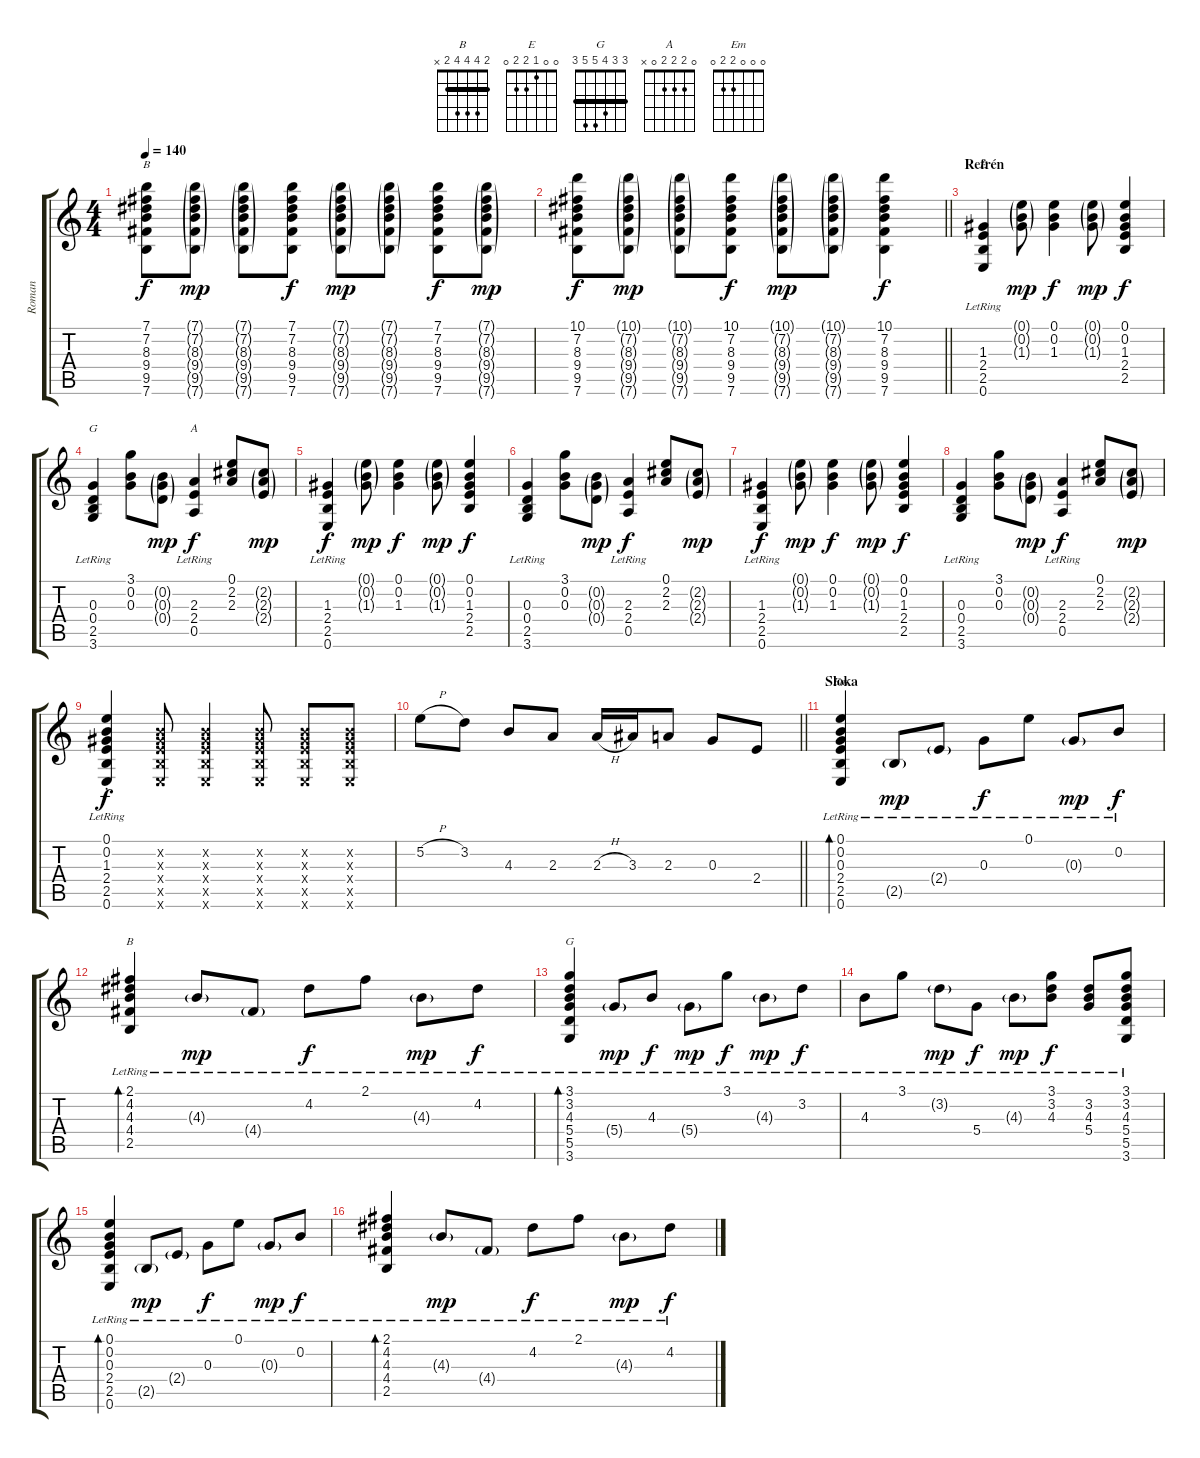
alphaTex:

\track ("Roman" "Roman") {instrument electricguitarclean}
\staff {score tabs}
\tuning (E4 B3 G3 D3 A2 E2) {hide}
\chord ("B" 7 7 8 9 9 7) {firstfret 7 barre 7}
\chord ("E" 0 0 1 2 2 0)
\chord ("G" 3 0 0 0 2 3)
\chord ("A" 0 2 2 2 0 x)
\chord ("Em" 0 0 0 2 2 0)
\chord ("B" 2 4 4 4 2 x) {barre 2}
\chord ("G" 3 3 4 5 5 3) {barre 3}
\ts (4 4)
\tempo 140
\clef g2
\ks c
(7.1 7.2 8.3 9.4 9.5 7.6).8{ch "B" dy f} (7.1{g} 7.2{g} 8.3{g} 9.4{g} 9.5{g} 7.6{g}).8{dy mp} (7.1{g} 7.2{g} 8.3{g} 9.4{g} 9.5{g} 7.6{g}).8 (7.1 7.2 8.3 9.4 9.5 7.6).8{dy f} (7.1{g} 7.2{g} 8.3{g} 9.4{g} 9.5{g} 7.6{g}).8{dy mp} (7.1{g} 7.2{g} 8.3{g} 9.4{g} 9.5{g} 7.6{g}).8 (7.1 7.2 8.3 9.4 9.5 7.6).8{dy f} (7.1{g} 7.2{g} 8.3{g} 9.4{g} 9.5{g} 7.6{g}).8{dy mp} |
\barLineRight lightlight
(10.1 7.2 8.3 9.4 9.5 7.6).8{dy f} (10.1{g} 7.2{g} 8.3{g} 9.4{g} 9.5{g} 7.6{g}).8{dy mp} (10.1{g} 7.2{g} 8.3{g} 9.4{g} 9.5{g} 7.6{g}).8 (10.1 7.2 8.3 9.4 9.5 7.6).8{dy f} (10.1{g} 7.2{g} 8.3{g} 9.4{g} 9.5{g} 7.6{g}).8{dy mp} (10.1{g} 7.2{g} 8.3{g} 9.4{g} 9.5{g} 7.6{g}).8 (10.1 7.2 8.3 9.4 9.5 7.6).4{dy f} |
\section ("" "Refrén")
(1.3 2.4{lr} 2.5{lr} 0.6{lr}).4{ch "E"} (0.1{g} 0.2{g} 1.3{g}).8{dy mp} (0.1 0.2 1.3).4{dy f} (0.1{g} 0.2{g} 1.3{g}).8{dy mp} (0.1 0.2 1.3 2.4 2.5).4{dy f} |
(0.3 0.4 2.5{lr} 3.6{lr}).4{ch "G"} (3.1 0.2 0.3).8 (0.2{g} 0.3{g} 0.4{g}).8{dy mp} (2.3 2.4{lr} 0.5{lr}).4{ch "A" dy f} (0.1 2.2 2.3).8 (2.2{g} 2.3{g} 2.4{g}).8{dy mp} |
(1.3 2.4{lr} 2.5{lr} 0.6{lr}).4{dy f} (0.1{g} 0.2{g} 1.3{g}).8{dy mp} (0.1 0.2 1.3).4{dy f} (0.1{g} 0.2{g} 1.3{g}).8{dy mp} (0.1 0.2 1.3 2.4 2.5).4{dy f} |
(0.3 0.4 2.5{lr} 3.6{lr}).4 (3.1 0.2 0.3).8 (0.2{g} 0.3{g} 0.4{g}).8{dy mp} (2.3 2.4{lr} 0.5{lr}).4{dy f} (0.1 2.2 2.3).8 (2.2{g} 2.3{g} 2.4{g}).8{dy mp} |
(1.3 2.4{lr} 2.5{lr} 0.6{lr}).4{dy f} (0.1{g} 0.2{g} 1.3{g}).8{dy mp} (0.1 0.2 1.3).4{dy f} (0.1{g} 0.2{g} 1.3{g}).8{dy mp} (0.1 0.2 1.3 2.4 2.5).4{dy f} |
(0.3 0.4 2.5{lr} 3.6{lr}).4 (3.1 0.2 0.3).8 (0.2{g} 0.3{g} 0.4{g}).8{dy mp} (2.3 2.4{lr} 0.5{lr}).4{dy f} (0.1 2.2 2.3).8 (2.2{g} 2.3{g} 2.4{g}).8{dy mp} |
(0.1{st} 0.2{st} 1.3{st} 2.4{st lr} 2.5{st lr} 0.6{st lr}).4{dy f} (0.2{x} 1.3{x} 2.4{x} 2.5{x} 0.6{x}).8 (0.2{x} 1.3{x} 2.4{x} 2.5{x} 0.6{x}).4 (0.2{x} 1.3{x} 2.4{x} 2.5{x} 0.6{x}).8 (0.2{x} 1.3{x} 2.4{x} 2.5{x} 0.6{x}).8 (0.2{x} 1.3{x} 2.4{x} 2.5{x} 0.6{x}).8 |
\barLineRight lightlight
5.2{h}.8 3.2.8 4.3.8 2.3.8 2.3{h}.16 3.3.16 2.3.8 0.3.8 2.4.8 |
\section ("" "Sloka")
(0.1{lr} 0.2{lr} 0.3{lr} 2.4{lr} 2.5{lr} 0.6{lr}).4{bd 60 ch "Em"} 2.5{g lr}.8{dy mp} 2.4{g lr}.8 0.3{lr}.8{dy f} 0.1{lr}.8 0.3{g lr}.8{dy mp} 0.2{lr}.8{dy f} |
(2.1{lr} 4.2{lr} 4.3{lr} 4.4{lr} 2.5{lr}).4{bd 60 ch "B"} 4.3{g lr}.8{dy mp} 4.4{g lr}.8 4.2{lr}.8{dy f} 2.1{lr}.8 4.3{g lr}.8{dy mp} 4.2{lr}.8{dy f} |
(3.1{lr} 3.2{lr} 4.3{lr} 5.4{lr} 5.5{lr} 3.6{lr}).4{bd 60 ch "G"} 5.4{g lr}.8{dy mp} 4.3{lr}.8{dy f} 5.4{g lr}.8{dy mp} 3.1{lr}.8{dy f} 4.3{g lr}.8{dy mp} 3.2{lr}.8{dy f} |
4.3{lr}.8 3.1{lr}.8 3.2{g lr}.8{dy mp} 5.4{lr}.8{dy f} 4.3{g lr}.8{dy mp} (3.1{lr} 3.2{lr} 4.3{lr}).8{dy f} (3.2{lr} 4.3{lr} 5.4{lr}).8 (3.1{lr} 3.2{lr} 4.3{lr} 5.4{lr} 5.5{lr} 3.6{lr}).8 |
(0.1{lr} 0.2{lr} 0.3{lr} 2.4{lr} 2.5{lr} 0.6{lr}).4{bd 60} 2.5{g lr}.8{dy mp} 2.4{g lr}.8 0.3{lr}.8{dy f} 0.1{lr}.8 0.3{g lr}.8{dy mp} 0.2{lr}.8{dy f} |
(2.1{lr} 4.2{lr} 4.3{lr} 4.4{lr} 2.5{lr}).4{bd 60} 4.3{g lr}.8{dy mp} 4.4{g lr}.8 4.2{lr}.8{dy f} 2.1{lr}.8 4.3{g lr}.8{dy mp} 4.2{lr}.8{dy f}
